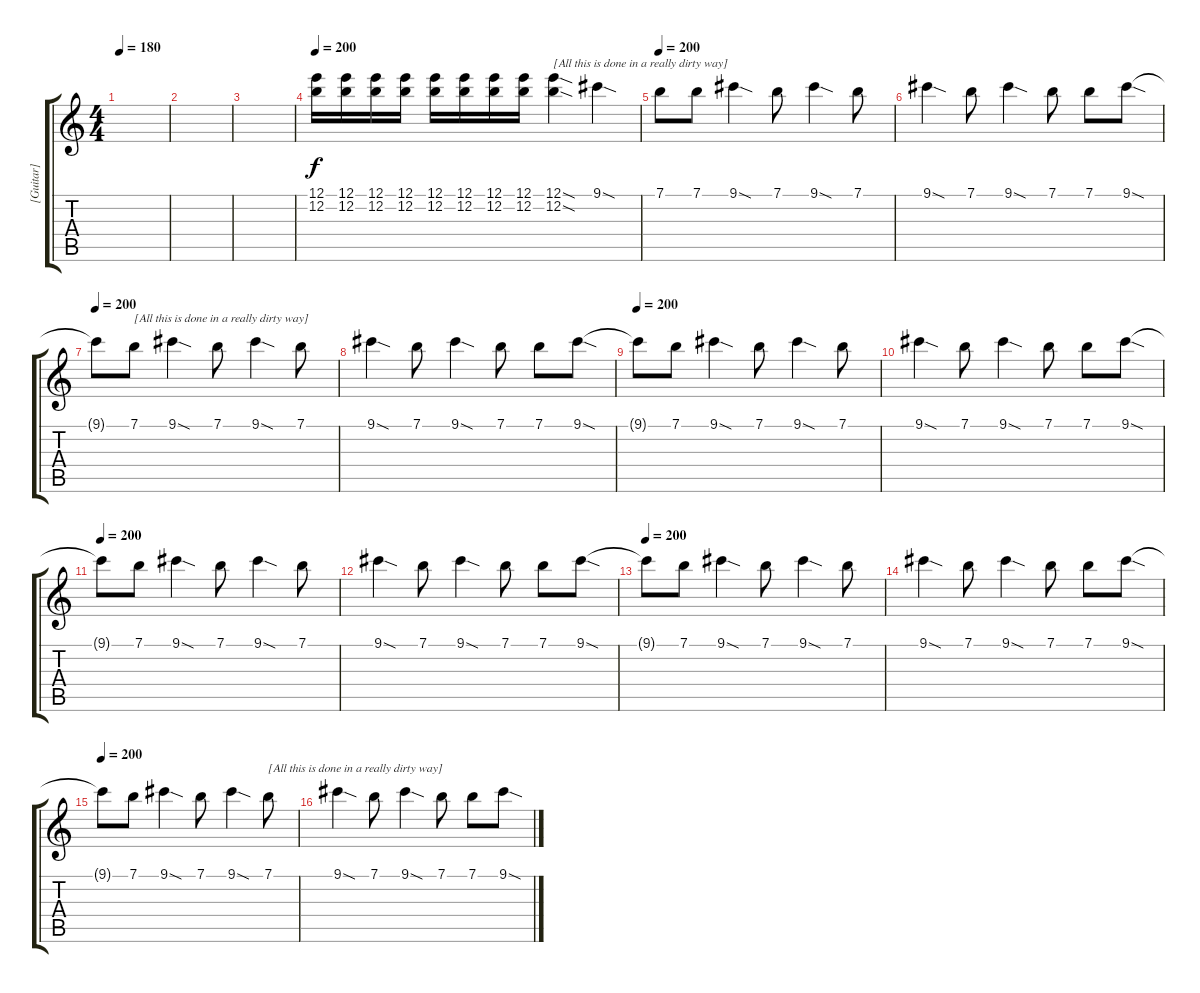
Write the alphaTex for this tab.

\track ("[Guitar]" "[Guitar]") {instrument overdrivenguitar}
\staff {score tabs}
\tuning (E4 B3 G3 D3 A2 E2) {hide}
\ts (4 4)
\tempo 180
\clef g2
\ks c
|
|
|
\tempo 200
(12.1 12.2).16 (12.1 12.2).16 (12.1 12.2).16 (12.1 12.2).16 (12.1 12.2).16 (12.1 12.2).16 (12.1 12.2).16 (12.1 12.2).16 (12.1{sod} 12.2{sod}).4{txt "[All this is done in a really dirty way]"} 9.1{sod}.4 |
\section ("" "")
\tempo 200
7.1.8 7.1.8 9.1{sod}.4 7.1.8 9.1{sod}.4 7.1.8 |
9.1{sod}.4 7.1.8 9.1{sod}.4 7.1.8 7.1.8 9.1{sod}.8 |
\tempo 200
9.1{t}.8 7.1.8{txt "[All this is done in a really dirty way]"} 9.1{sod}.4 7.1.8 9.1{sod}.4 7.1.8 |
9.1{sod}.4 7.1.8 9.1{sod}.4 7.1.8 7.1.8 9.1{sod}.8 |
\tempo 200
9.1{t}.8 7.1.8 9.1{sod}.4 7.1.8 9.1{sod}.4 7.1.8 |
9.1{sod}.4 7.1.8 9.1{sod}.4 7.1.8 7.1.8 9.1{sod}.8 |
\tempo 200
9.1{t}.8 7.1.8 9.1{sod}.4 7.1.8 9.1{sod}.4 7.1.8 |
9.1{sod}.4 7.1.8 9.1{sod}.4 7.1.8 7.1.8 9.1{sod}.8 |
\tempo 200
9.1{t}.8 7.1.8 9.1{sod}.4 7.1.8 9.1{sod}.4 7.1.8 |
9.1{sod}.4 7.1.8 9.1{sod}.4 7.1.8 7.1.8 9.1{sod}.8 |
\tempo 200
9.1{t}.8 7.1.8 9.1{sod}.4 7.1.8 9.1{sod}.4 7.1.8{txt "[All this is done in a really dirty way]"} |
9.1{sod}.4 7.1.8 9.1{sod}.4 7.1.8 7.1.8 9.1{sod}.8
